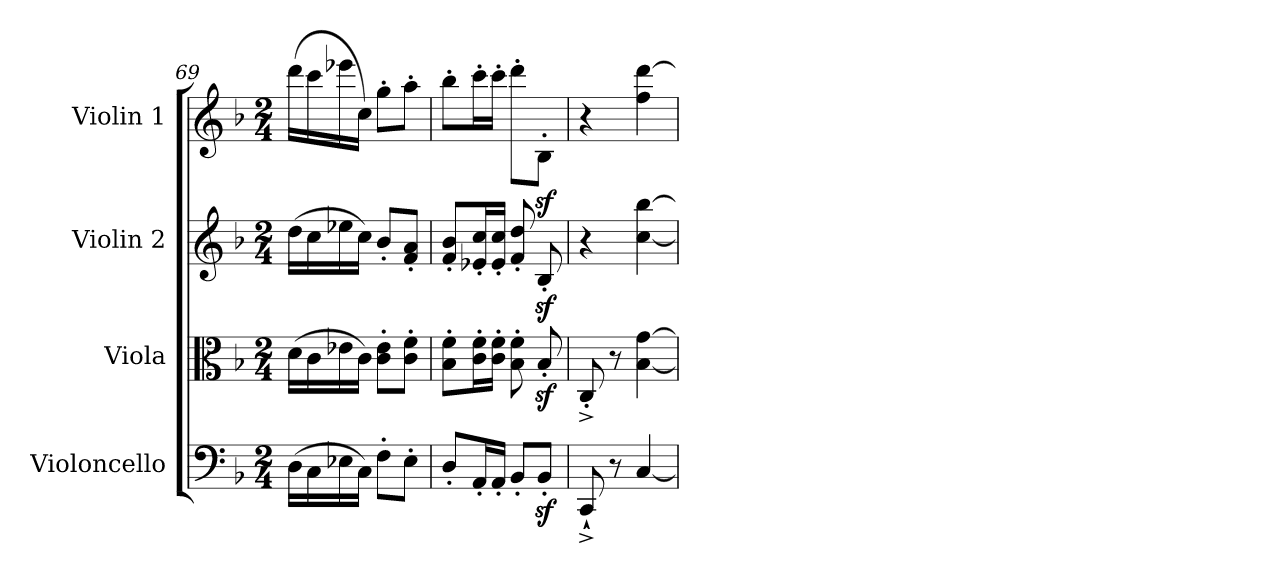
**kern	**dynam	**kern	**dynam	**kern	**dynam	**kern	**dynam
*part4	*part4	*part3	*part3	*part2	*part2	*part1	*part1
*staff4	*staff4	*staff3	*staff3	*staff2	*staff2	*staff1	*staff1
*I"Violoncello	*	*I"Viola	*	*I"Violin 2	*	*I"Violin 1	*
*I'Vc	*	*I'Vla	*	*I'Vln	*	*I'Vln	*
*clefF4	*	*clefC3	*	*clefG2	*	*clefG2	*
*k[b-]	*	*k[b-]	*	*k[b-]	*	*k[b-]	*
*M2/4	*	*M2/4	*	*M2/4	*	*M2/4	*
=69	=69	=69	=69	=69	=69	=69	=69
(16D\LL	.	(16d\LL	.	(16dd\LL	.	(16ddd\LL	.
16C\	.	16c\	.	16cc\	.	16ccc\	.
16E-X\	.	16e-X\	.	16ee-X\	.	16eee-X\	.
16C\JJ)	.	16c\JJ)	.	16cc\JJ)	.	16cc\JJ)	.
8F'\L	.	8c\' 8e-\'L	.	8b-'/L	.	8gg'\L	.
8E-'\J	.	8c\' 8f\'J	.	8f/' 8a/'J	.	8aa'\J	.
!!LO:PB:g=z
=70	=70	=70	=70	=70	=70	=70	=70
8D'/L	.	8B-\' 8f\'L	.	8f/' 8b-/'L	.	8bb-'\L	.
16AA'/L	.	16c\' 16f\'L	.	16e-X/' 16cc/'L	.	16ccc'\L	.
16AA'/JJ	.	16c\' 16f\'JJ	.	16e-/' 16cc/'JJ	.	16ccc'\JJ	.
8BB-'/L	.	8B-\' 8f\'	.	8f/' 8dd/'	.	8ddd'\L	.
8BB-z<'/J	.	8B-z<'/	.	8B-z<'/	.	8B-z<'\J	.
=71	=71	=71	=71	=71	=71	=71	=71
8CC^`/	.	8C'^/	.	4r	.	4r	.
8r	.	8r	.	.	.	.	.
!	!LO:DY:b	!	!LO:DY:b	!	!LO:DY:b	!	!LO:DY:b
[4C/	other-dynamics	[4B-\ [4g\	other-dynamics	[4cc\ [4bb-\	other-dynamics	4ff\ [4ddd\	other-dynamics
=	=	=	=	=	=	=	=
*-	*-	*-	*-	*-	*-	*-	*-
